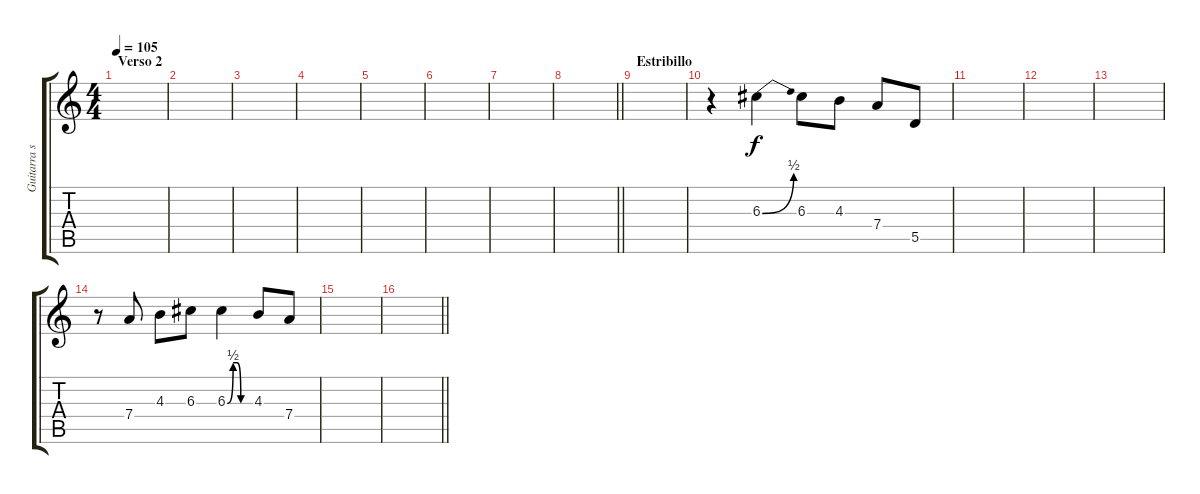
\track ("Guitarra solista" "Guitarra s") {instrument distortionguitar}
\staff {score tabs}
\tuning (E4 B3 G3 D3 A2 D2) {hide}
\ts (4 4)
\section ("" "Verso 2")
\tempo 105
\clef g2
\ks c
|
|
|
|
|
|
|
\barLineRight lightlight
|
\section ("" "Estribillo")
|
r.4 6.3{be (bend 0 0 60 2)}.4{instrument distortionguitar} 6.3.8 4.3.8 7.4.8 5.5.8 |
|
|
|
r.8 7.4.8 4.3.8 6.3.8 6.3{be (custom 0 0 15 2 25 2 35 0 60 0)}.4 4.3.8 7.4.8 |
|
\barLineRight lightlight
